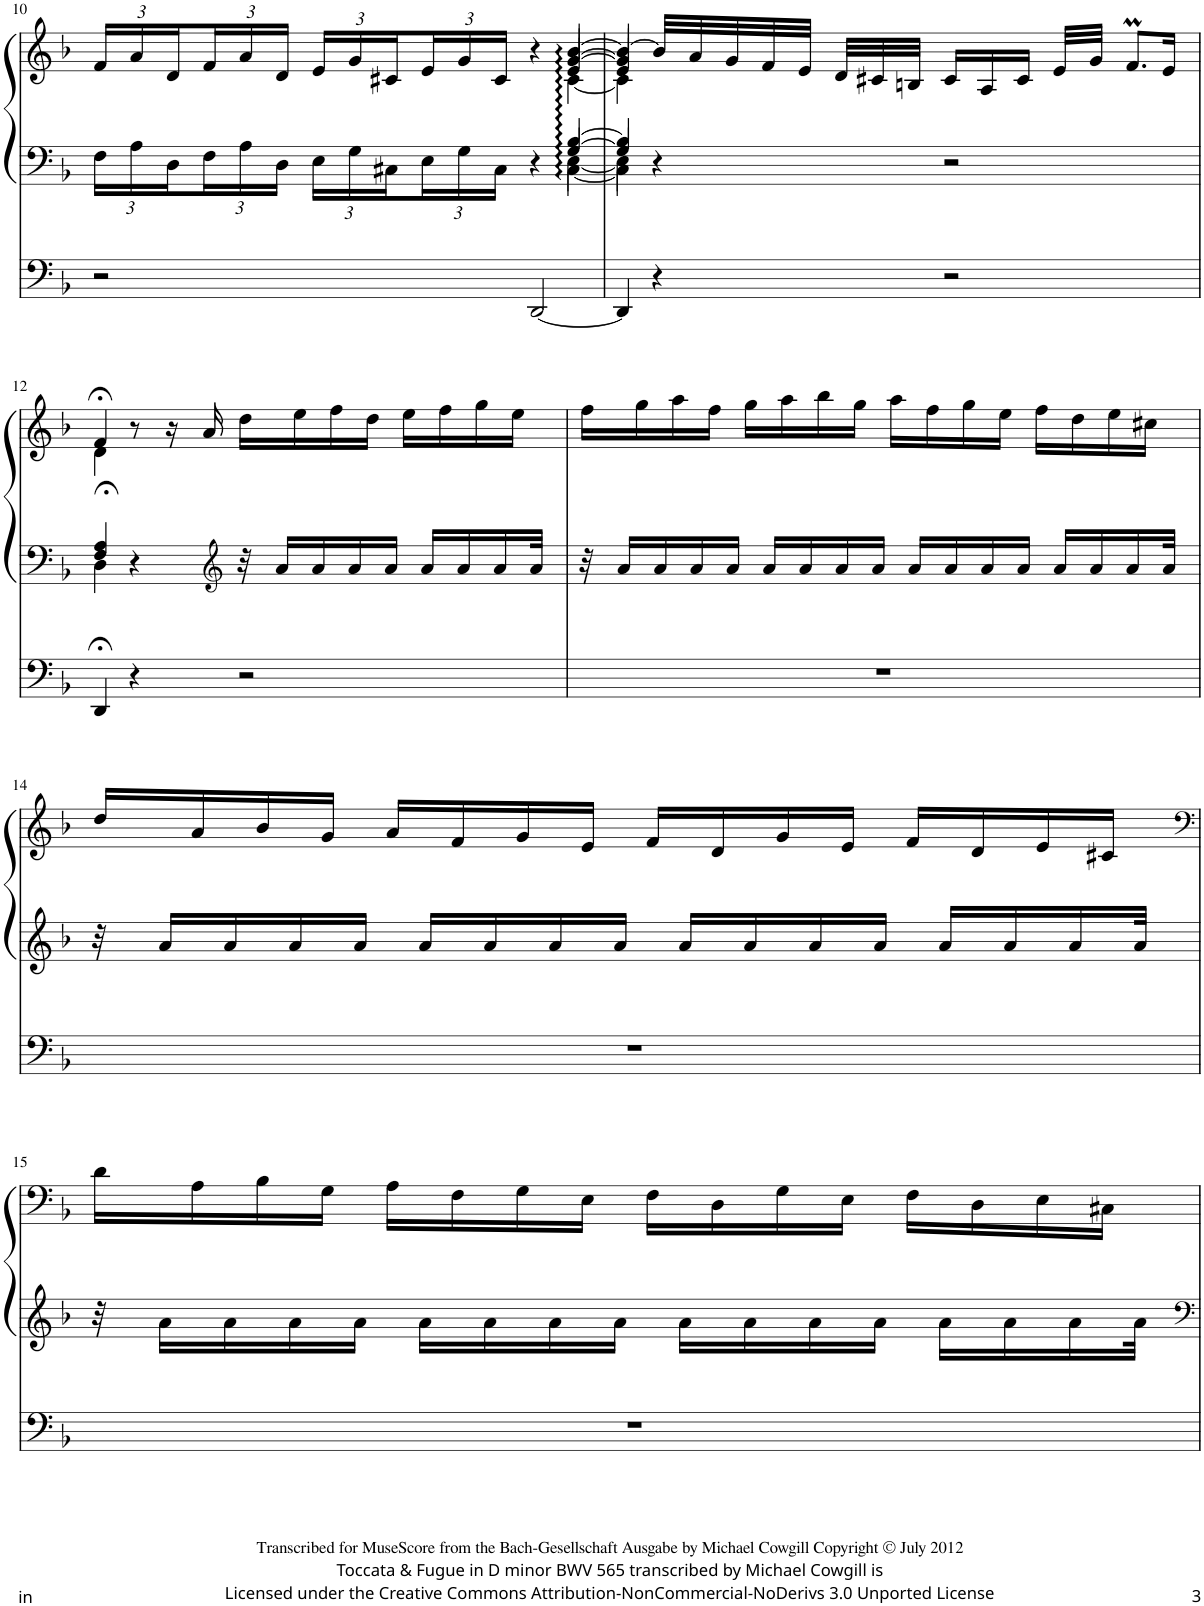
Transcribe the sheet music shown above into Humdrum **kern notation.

**kern	**kern	**kern
*part1	*part1	*part1
*staff3	*staff2	*staff1
*I"Man.	*	*
*I'Man.	*	*
!!LO:PB:g=z
*clefF4	*clefF4	*clefG2
*k[b-]	*k[b-]	*k[b-]
*M4/4	*M4/4	*M4/4
*	*Xbrackettup	*Xbrackettup
=10	=10	=10
*	*^	*^
*	*	*^	*	*^
*	*	*	*^	*	*	*^
2r	24F\LL	2.ryy	2.ryy	2.ryy	24f/LL	2.ryy	2.ryy	2.ryy
.	24A\	.	.	.	24a/	.	.	.
.	24D\	.	.	.	24d/	.	.	.
.	24F\	.	.	.	24f/	.	.	.
.	24A\	.	.	.	24a/	.	.	.
.	24D\JJ	.	.	.	24d/JJ	.	.	.
.	24E\LL	.	.	.	24e/LL	.	.	.
.	24G\	.	.	.	24g/	.	.	.
.	24C#X\	.	.	.	24c#X/	.	.	.
.	24E\	.	.	.	24e/	.	.	.
.	24G\	.	.	.	24g/	.	.	.
.	24C#\JJ	.	.	.	24c#/JJ	.	.	.
[2DD/	4r	.	.	.	4r	.	.	.
.	[4C#:\	[4E\	[4G/	[4B-/	[4b-/	[4c#\	[4e/	[4g/
=11	=11	=11	=11	=11	=11	=11	=11	=11
4DD/]	4C#\]	4E\]	4G/]	4B-/]	4b-/_	4c#\]	4e/]	4g/]
4r	4r	2.ryy	2.ryy	2.ryy	32b-/LLL]	2.ryy	2.ryy	2.ryy
.	.	.	.	.	32a/	.	.	.
.	.	.	.	.	32g/	.	.	.
.	.	.	.	.	32f/	.	.	.
.	.	.	.	.	32e/JJJ	.	.	.
.	.	.	.	.	32d/LLL	.	.	.
.	.	.	.	.	32c#X/	.	.	.
.	.	.	.	.	32Bn/JJJ	.	.	.
2r	2r	.	.	.	16c#/LL	.	.	.
.	.	.	.	.	16A/	.	.	.
.	.	.	.	.	16c#/JJ	.	.	.
.	.	.	.	.	32e/LLL	.	.	.
.	.	.	.	.	32g/JJJ	.	.	.
.	.	.	.	.	8.fM/L	.	.	.
.	.	.	.	.	16e/Jk	.	.	.
*	*	*v	*v	*v	*	*	*	*
*	*	*	*	*v	*v	*v
!!LO:LB:g=z
=12	=12	=12	=12	=12
4DD;</	4F/;< 4A/;<	4D\	4f;</	4d\
4r	4r	2.ryy	8r	2.ryy
.	.	.	16r	.
.	.	.	16a/	.
*	*clefG2	*	*	*
2r	32r	.	16dd\LL	.
.	16a/LL	.	.	.
.	.	.	16ee\	.
.	16a/	.	.	.
.	.	.	16ff\	.
.	16a/	.	.	.
.	.	.	16dd\JJ	.
.	16a/JJ	.	.	.
.	.	.	16ee\LL	.
.	16a/LL	.	.	.
.	.	.	16ff\	.
.	16a/	.	.	.
.	.	.	16gg\	.
.	16a/	.	.	.
.	.	.	16ee\JJ	.
.	32a/JJk	.	.	.
*	*v	*v	*	*
*	*	*v	*v
=13	=13	=13
1r	32r	16ff\LL
.	16a/LL	.
.	.	16gg\
.	16a/	.
.	.	16aa\
.	16a/	.
.	.	16ff\JJ
.	16a/JJ	.
.	.	16gg\LL
.	16a/LL	.
.	.	16aa\
.	16a/	.
.	.	16bb-\
.	16a/	.
.	.	16gg\JJ
.	16a/JJ	.
.	.	16aa\LL
.	16a/LL	.
.	.	16ff\
.	16a/	.
.	.	16gg\
.	16a/	.
.	.	16ee\JJ
.	16a/JJ	.
.	.	16ff\LL
.	16a/LL	.
.	.	16dd\
.	16a/	.
.	.	16ee\
.	16a/	.
.	.	16cc#X\JJ
.	32a/JJk	.
!!LO:LB:g=z
=14	=14	=14
1r	32r	16dd/LL
.	16a/LL	.
.	.	16a/
.	16a/	.
.	.	16b-/
.	16a/	.
.	.	16g/JJ
.	16a/JJ	.
.	.	16a/LL
.	16a/LL	.
.	.	16f/
.	16a/	.
.	.	16g/
.	16a/	.
.	.	16e/JJ
.	16a/JJ	.
.	.	16f/LL
.	16a/LL	.
.	.	16d/
.	16a/	.
.	.	16g/
.	16a/	.
.	.	16e/JJ
.	16a/JJ	.
.	.	16f/LL
.	16a/LL	.
.	.	16d/
.	16a/	.
.	.	16e/
.	16a/	.
.	.	16c#X/JJ
.	32a/JJk	.
!!LO:LB:g=z
=15	=15	=15
*	*	*clefF4
1r	32r	16d\LL
.	16a\LL	.
.	.	16A\
.	16a\	.
.	.	16B-\
.	16a\	.
.	.	16G\JJ
.	16a\JJ	.
.	.	16A\LL
.	16a\LL	.
.	.	16F\
.	16a\	.
.	.	16G\
.	16a\	.
.	.	16E\JJ
.	16a\JJ	.
.	.	16F\LL
.	16a\LL	.
.	.	16D\
.	16a\	.
.	.	16G\
.	16a\	.
.	.	16E\JJ
.	16a\JJ	.
.	.	16F\LL
.	16a\LL	.
.	.	16D\
.	16a\	.
.	.	16E\
.	16a\	.
.	.	16C#X\JJ
.	32a\JJk	.
=	=	=
*-	*-	*-
